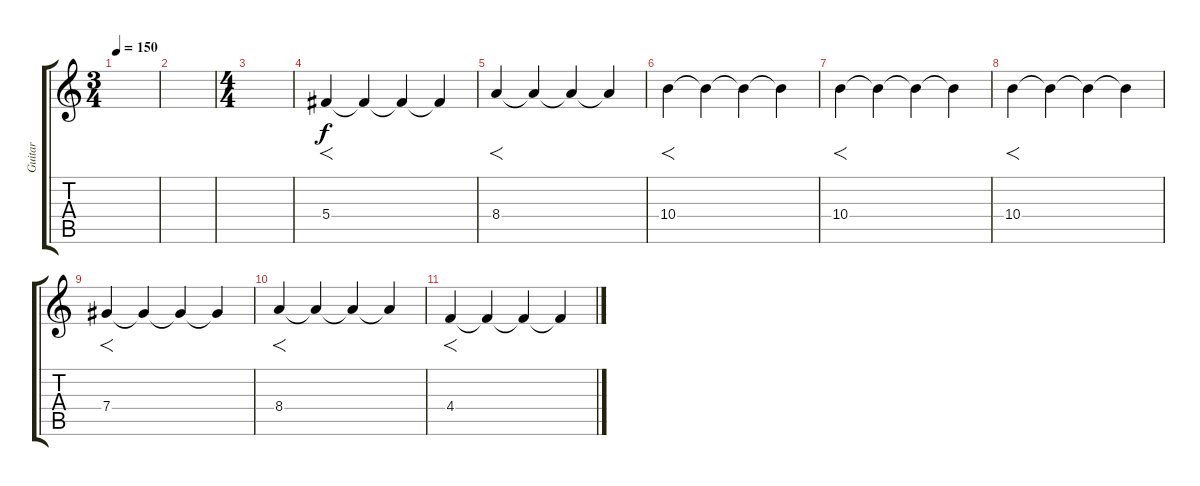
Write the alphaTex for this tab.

\track ("Guitar" "Guitar") {instrument distortionguitar}
\staff {score tabs}
\tuning (Eb4 Bb3 Gb3 Db3 Ab2 Db2) {hide}
\ts (3 4)
\tempo 150
\clef g2
\ks c
|
|
\ts (4 4)
|
5.4.4{f instrument pad6metallic} 5.4{t}.4 5.4{t}.4 5.4{t}.4 |
8.4.4{f} 8.4{t}.4 8.4{t}.4 8.4{t}.4 |
10.4.4{f} 10.4{t}.4 10.4{t}.4 10.4{t}.4 |
10.4.4{f} 10.4{t}.4 10.4{t}.4 10.4{t}.4 |
10.4.4{f} 10.4{t}.4 10.4{t}.4 10.4{t}.4 |
7.4.4{f} 7.4{t}.4 7.4{t}.4 7.4{t}.4 |
8.4.4{f} 8.4{t}.4 8.4{t}.4 8.4{t}.4 |
4.4.4{f} 4.4{t}.4 4.4{t}.4 4.4{t}.4
